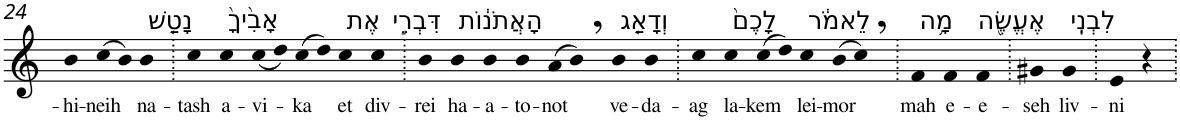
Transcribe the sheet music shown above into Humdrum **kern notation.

**kern	**text
*part1	*part1
*staff1	*staff1
*I"Piano	*
*I'Pno	*
!!LO:PB:g=z
*clefG2	*
*k[]	*
=24	=24
!	!LO:LY:b
4b	-hi-
!	!LO:LY:b
(>8cc	-neih
8b)	.
!LO:TX:a:t=נָטַ֤שׁ	!
!	!LO:LY:b
4b	na-
=25.	=25.
!	!LO:LY:b
4cc	-tash
!LO:TX:a:t=אָבִ֙יךָ֙	!
!	!LO:LY:b
4cc	a-
!	!LO:LY:b
(<8cc	-vi-
8dd)	.
!	!LO:LY:b
(>8cc	-ka
8dd)	.
!LO:TX:a:t=אֶת	!
!	!LO:LY:b
4cc	et
!LO:TX:a:t=דִּבְרֵ֣י	!
!	!LO:LY:b
4cc	div-
=26.	=26.
!	!LO:LY:b
4b	-rei
!LO:TX:a:t=הָאֲתֹנ֔וֹת	!
!	!LO:LY:b
4b	ha-
!	!LO:LY:b
4b	-a-
!	!LO:LY:b
4b	-to-
!	!LO:LY:b
(>8a	-not
8b,)	.
!LO:TX:a:t=וְדָאַ֤ג	!
!	!LO:LY:b
4b	ve-
!	!LO:LY:b
4b	-da-
=27.	=27.
!	!LO:LY:b
4cc	-ag
!LO:TX:a:t=לָכֶם֙	!
!	!LO:LY:b
4cc	la-
!	!LO:LY:b
(>8cc	-kem
8dd)	.
!LO:TX:a:t=לֵאמֹ֔ר	!
!	!LO:LY:b
4cc	lei-
!	!LO:LY:b
(>8b	-mor
8cc,)	.
=28.	=28.
!LO:TX:a:t=מָ֥ה	!
!	!LO:LY:b
4f	mah
!LO:TX:a:t=אֶעֱשֶׂ֖ה	!
!	!LO:LY:b
4f	e-
!	!LO:LY:b
4f	-e-
=29.	=29.
!	!LO:LY:b
4g#X	-seh
!LO:TX:a:t=לִבְנִֽי	!
!	!LO:LY:b
4g#	liv-
=30.	=30.
!	!LO:LY:b
4e	-ni
4r	.
=.	=.
*-	*-
